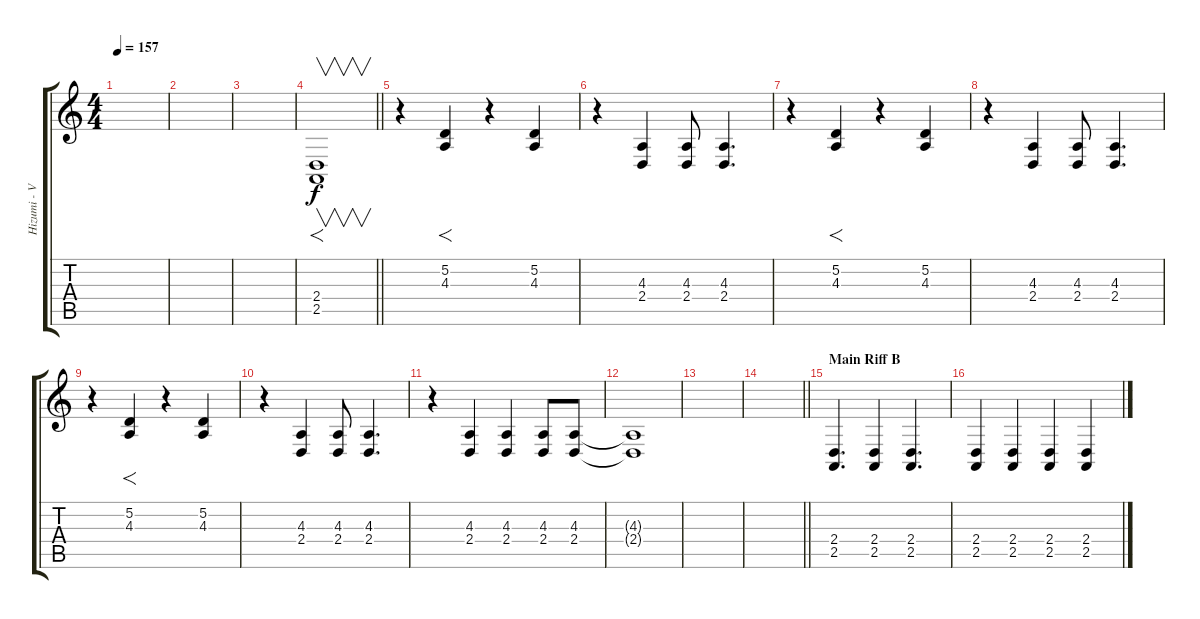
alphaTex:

\track ("Hizumi - Vocals" "Hizumi - V") {instrument lead6voice}
\staff {score tabs}
\tuning (D4 A3 F3 C3 G2 D2) {hide}
\ts (4 4)
\tempo 157
\clef g2
\ks c
|
|
|
\barLineRight lightlight
(2.4 2.5).1{f v dy f} |
\section ("" "")
r.4{balance 16} (5.2 4.3).4{f} r.4 (5.2 4.3).4 |
r.4{balance 8} (4.3 2.4).4 (4.3 2.4).8 (4.3 2.4).4{d} |
r.4{balance 16} (5.2 4.3).4{f} r.4 (5.2 4.3).4 |
r.4{balance 8} (4.3 2.4).4 (4.3 2.4).8 (4.3 2.4).4{d} |
r.4{balance 16} (5.2 4.3).4{f} r.4 (5.2 4.3).4 |
r.4{balance 8} (4.3 2.4).4 (4.3 2.4).8 (4.3 2.4).4{d} |
r.4 (4.3 2.4).4 (4.3 2.4).4 (4.3 2.4).8 (4.3 2.4).8 |
(4.3{t} 2.4{t}).1 |
|
\barLineRight lightlight
|
\section ("" "Main Riff B")
(2.4 2.5).4{d balance 8} (2.4 2.5).4 (2.4 2.5).4{d} |
(2.4 2.5).4 (2.4 2.5).4 (2.4 2.5).4 (2.4 2.5).4
